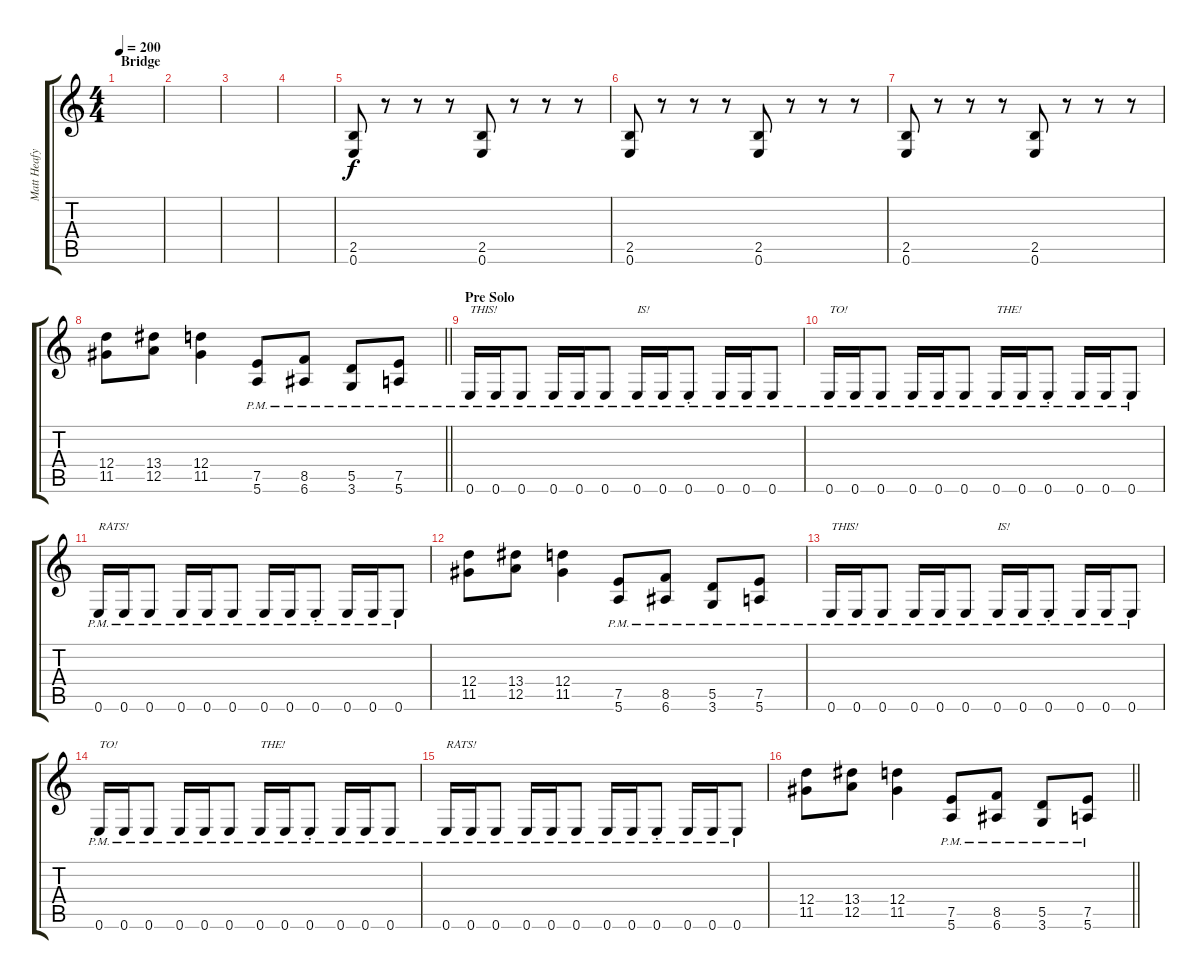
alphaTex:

\track ("Matt Heafy" "Matt Heafy") {instrument distortionguitar}
\staff {score tabs}
\tuning (E4 B3 G3 D3 A2 E2) {hide}
\ts (4 4)
\section ("" "Bridge")
\tempo 200
\clef g2
\ks c
|
|
|
|
(2.5 0.6).8 r.8 r.8 r.8 (2.5 0.6).8 r.8 r.8 r.8 |
(2.5 0.6).8 r.8 r.8 r.8 (2.5 0.6).8 r.8 r.8 r.8 |
(2.5 0.6).8 r.8 r.8 r.8 (2.5 0.6).8 r.8 r.8 r.8 |
\barLineRight lightlight
(12.4 11.5).8 (13.4 12.5).8 (12.4 11.5).4 (7.5{pm} 5.6{pm}).8 (8.5{pm} 6.6{pm}).8 (5.5{pm} 3.6{pm}).8 (7.5{pm} 5.6{pm}).8 |
\section ("" "Pre Solo")
0.6{pm}.16{txt "THIS!"} 0.6{pm}.16 0.6{pm}.8 0.6{pm}.16 0.6{pm}.16 0.6{pm}.8 0.6{pm}.16{txt "IS!"} 0.6{pm}.16 0.6{pm st}.8 0.6{pm}.16 0.6{pm}.16 0.6{pm}.8 |
0.6{pm}.16{txt "TO!"} 0.6{pm}.16 0.6{pm}.8 0.6{pm}.16 0.6{pm}.16 0.6{pm}.8 0.6{pm}.16{txt "THE!"} 0.6{pm}.16 0.6{pm st}.8 0.6{pm}.16 0.6{pm}.16 0.6{pm}.8 |
0.6{pm}.16{txt "RATS!"} 0.6{pm}.16 0.6{pm}.8 0.6{pm}.16 0.6{pm}.16 0.6{pm}.8 0.6{pm}.16 0.6{pm}.16 0.6{pm st}.8 0.6{pm}.16 0.6{pm}.16 0.6{pm}.8 |
(12.4 11.5).8 (13.4 12.5).8 (12.4 11.5).4 (7.5{pm} 5.6{pm}).8 (8.5{pm} 6.6{pm}).8 (5.5{pm} 3.6{pm}).8 (7.5{pm} 5.6{pm}).8 |
0.6{pm}.16{txt "THIS!"} 0.6{pm}.16 0.6{pm}.8 0.6{pm}.16 0.6{pm}.16 0.6{pm}.8 0.6{pm}.16{txt "IS!"} 0.6{pm}.16 0.6{pm st}.8 0.6{pm}.16 0.6{pm}.16 0.6{pm}.8 |
0.6{pm}.16{txt "TO!"} 0.6{pm}.16 0.6{pm}.8 0.6{pm}.16 0.6{pm}.16 0.6{pm}.8 0.6{pm}.16{txt "THE!"} 0.6{pm}.16 0.6{pm st}.8 0.6{pm}.16 0.6{pm}.16 0.6{pm}.8 |
0.6{pm}.16{txt "RATS!"} 0.6{pm}.16 0.6{pm}.8 0.6{pm}.16 0.6{pm}.16 0.6{pm}.8 0.6{pm}.16 0.6{pm}.16 0.6{pm st}.8 0.6{pm}.16 0.6{pm}.16 0.6{pm}.8 |
\barLineRight lightlight
(12.4 11.5).8 (13.4 12.5).8 (12.4 11.5).4 (7.5{pm} 5.6{pm}).8 (8.5{pm} 6.6{pm}).8 (5.5{pm} 3.6{pm}).8 (7.5{pm} 5.6{pm}).8
